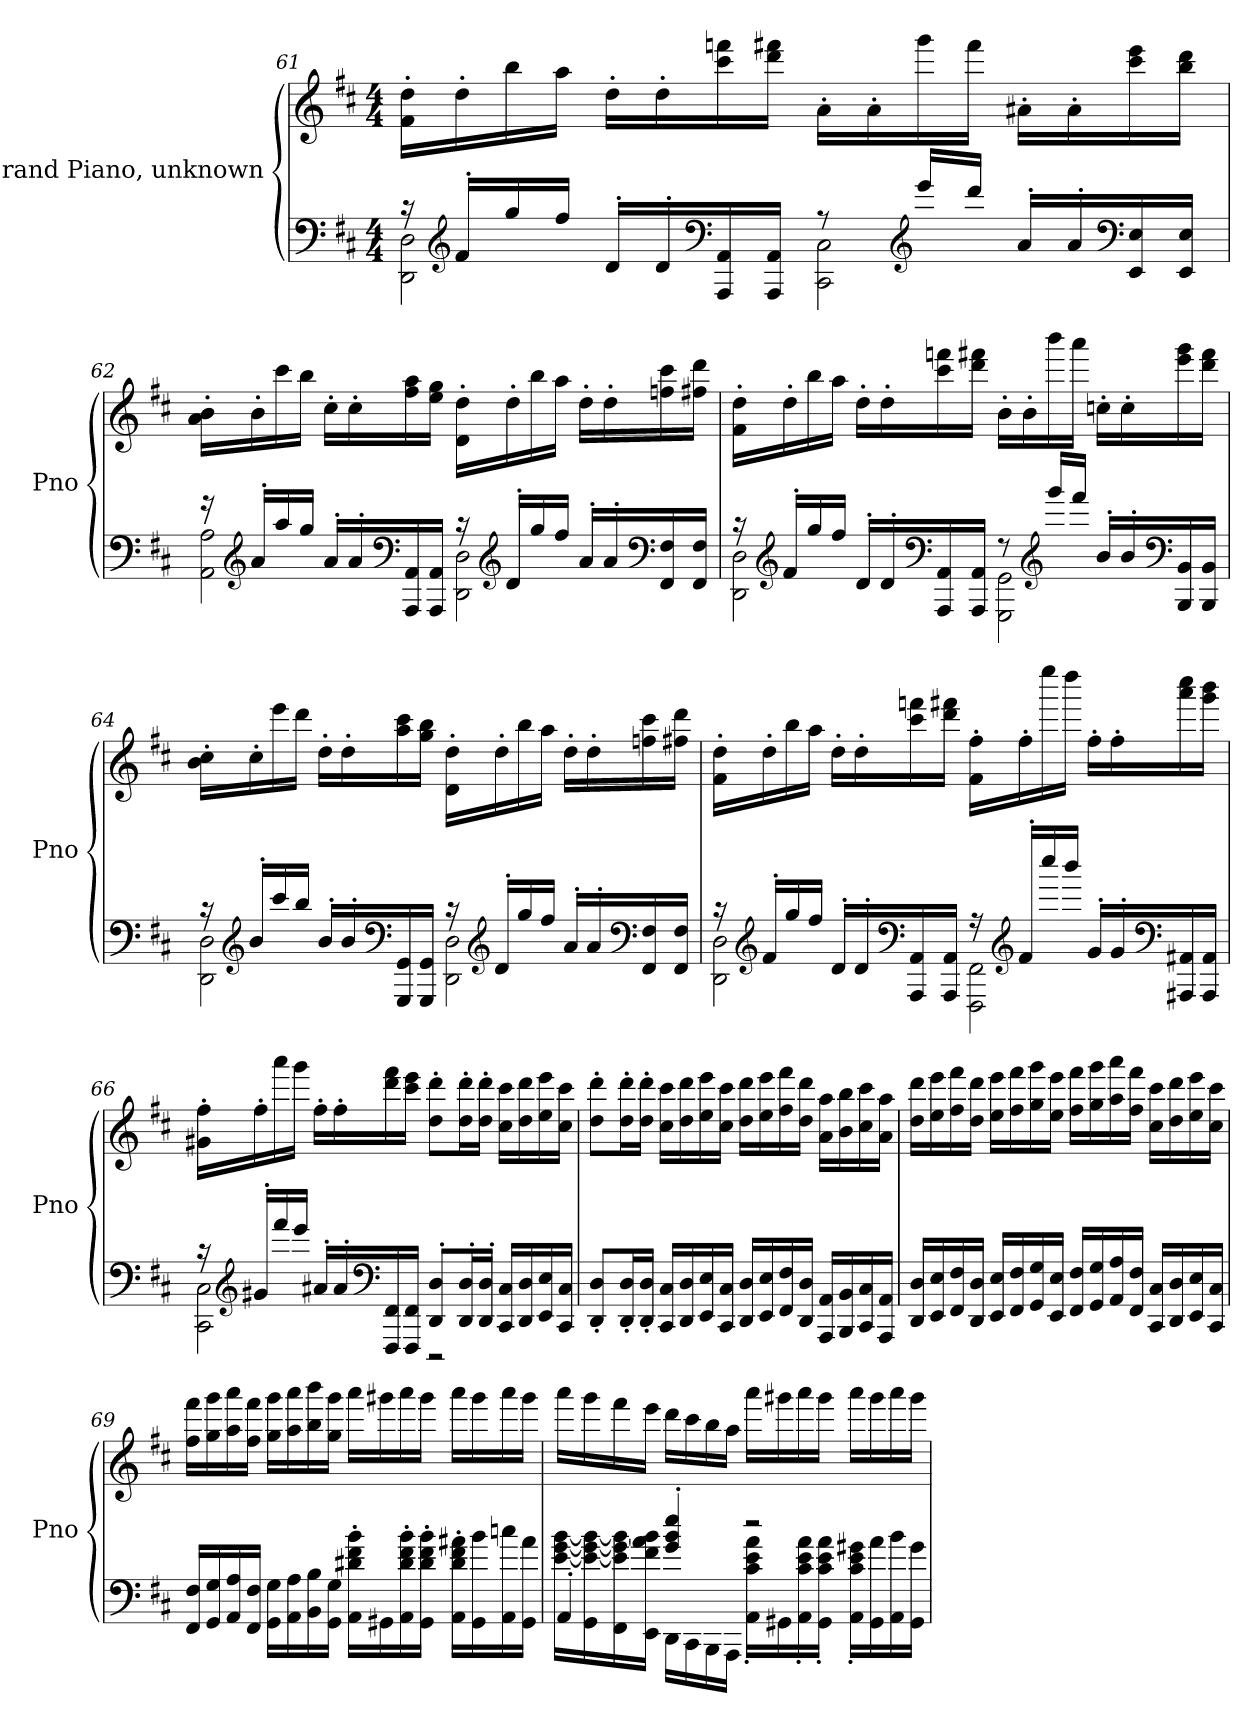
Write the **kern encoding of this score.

**kern	**kern
*part1	*part1
*staff2	*staff1
*I"Grand Piano, unknown	*
*I'Pno	*
!!LO:LB:g=z
*clefF4	*clefG2
*k[f#c#]	*k[f#c#]
*M4/4	*M4/4
=61	=61
*^	*
16r	2DD\ 2D\	16f#\' 16dd\'LL
*clefG2	*	*
16f#'/LL	.	16dd'\
16gg/	.	16bb\
16ff#/JJ	.	16aa\JJ
16d'/LL	.	16dd'\LL
16d'/	.	16dd'\
*clefF4	*	*
16AAA/ 16AA/	.	16ccc#\ 16fffn\
16AAA/ 16AA/JJ	.	16ddd\ 16fff#X\JJ
8r	2CC#\ 2C#\	16a'\LL
.	.	16a'\
*clefG2	*	*
16eee/LL	.	16ggg\
16ddd/JJ	.	16fff#\JJ
16a'/LL	.	16a#X'\LL
16a'/	.	16a#'\
*clefF4	*	*
16EE/ 16E/	.	16ccc#\ 16eee\
16EE/ 16E/JJ	.	16bb\ 16ddd\JJ
!!LO:PB:g=z
=62	=62	=62
16r	2AA\ 2A\	16a\' 16b\'LL
*clefG2	*	*
16a'/LL	.	16b'\
16aa/	.	16ccc#\
16gg/JJ	.	16bb\JJ
16a'/LL	.	16cc#'\LL
16a'/	.	16cc#'\
*clefF4	*	*
16AAA/ 16AA/	.	16ff#\ 16aa\
16AAA/ 16AA/JJ	.	16ee\ 16gg\JJ
16r	2DD\ 2D\	16d\' 16dd\'LL
*clefG2	*	*
16d'/LL	.	16dd'\
16gg/	.	16bb\
16ff#/JJ	.	16aa\JJ
16a'/LL	.	16dd'\LL
16a'/	.	16dd'\
*clefF4	*	*
16FF#/ 16F#/	.	16ffn\ 16ccc#\
16FF#/ 16F#/JJ	.	16ff#X\ 16ddd\JJ
!!LO:LB:g=z
=63	=63	=63
16r	2DD\ 2D\	16f#\' 16dd\'LL
*clefG2	*	*
16f#'/LL	.	16dd'\
16gg/	.	16bb\
16ff#/JJ	.	16aa\JJ
16d'/LL	.	16dd'\LL
16d'/	.	16dd'\
*clefF4	*	*
16AAA/ 16AA/	.	16ccc#\ 16fffn\
16AAA/ 16AA/JJ	.	16ddd\ 16fff#X\JJ
8r	2GGG\ 2GG\	16b'\LL
.	.	16b'\
*clefG2	*	*
16ggg/LL	.	16bbb\
16fff#/JJ	.	16aaa\JJ
16b'/LL	.	16ccn'\LL
16b'/	.	16cc'\
*clefF4	*	*
16BBB/ 16BB/	.	16eee\ 16ggg\
16BBB/ 16BB/JJ	.	16ddd\ 16fff#\JJ
!!LO:LB:g=z
=64	=64	=64
16r	2DD\ 2D\	16b\' 16cc#\'LL
*clefG2	*	*
16b'/LL	.	16cc#'\
16ccc#/	.	16eee\
16bb/JJ	.	16ddd\JJ
16b'/LL	.	16dd'\LL
16b'/	.	16dd'\
*clefF4	*	*
16GGG/ 16GG/	.	16aa\ 16ccc#\
16GGG/ 16GG/JJ	.	16gg\ 16bb\JJ
16r	2DD\ 2D\	16d\' 16dd\'LL
*clefG2	*	*
16d'/LL	.	16dd'\
16gg/	.	16bb\
16ff#/JJ	.	16aa\JJ
16a'/LL	.	16dd'\LL
16a'/	.	16dd'\
*clefF4	*	*
16FF#/ 16F#/	.	16ffn\ 16ccc#\
16FF#/ 16F#/JJ	.	16ff#X\ 16ddd\JJ
!!LO:LB:g=z
=65	=65	=65
16r	2DD\ 2D\	16f#\' 16dd\'LL
*clefG2	*	*
16f#'/LL	.	16dd'\
16gg/	.	16bb\
16ff#/JJ	.	16aa\JJ
16d'/LL	.	16dd'\LL
16d'/	.	16dd'\
*clefF4	*	*
16AAA/ 16AA/	.	16ccc#\ 16fffn\
16AAA/ 16AA/JJ	.	16ddd\ 16fff#X\JJ
16r	2FFF#\ 2FF#\	16f#\' 16ff#\'LL
*clefG2	*	*
16f#'/LL	.	16ff#'\
16cccc#/	.	16eeee\
16bbb/JJ	.	16dddd\JJ
16g'/LL	.	16ff#'\LL
16g'/	.	16ff#'\
*clefF4	*	*
16AAA#X/ 16AA#X/	.	16aaa\ 16cccc#\
16AAA#/ 16AA#/JJ	.	16ggg\ 16bbb\JJ
!!LO:LB:g=z
=66	=66	=66
16r	2CC#\ 2C#\	16g#X\' 16ff#\'LL
*clefG2	*	*
16g#X'/LL	.	16ff#'\
16fff#/	.	16aaa\
16eee/JJ	.	16ggg\JJ
16a#X'/LL	.	16ff#'\LL
16a#'/	.	16ff#'\
*clefF4	*	*
16FFF#/ 16FF#/	.	16ddd\ 16fff#\
16FFF#/ 16FF#/JJ	.	16ccc#\ 16eee\JJ
8DD/' 8D/'L	2r	8dd\' 8ddd\'L
16DD/' 16D/'L	.	16dd\' 16ddd\'L
16DD/' 16D/'JJ	.	16dd\' 16ddd\'JJ
16CC#/ 16C#/LL	.	16cc#\ 16ccc#\LL
16DD/ 16D/	.	16dd\ 16ddd\
16EE/ 16E/	.	16ee\ 16eee\
16CC#/ 16C#/JJ	.	16cc#\ 16ccc#\JJ
*v	*v	*
=67	=67
8DD/' 8D/'L	8dd\' 8ddd\'L
16DD/' 16D/'L	16dd\' 16ddd\'L
16DD/' 16D/'JJ	16dd\' 16ddd\'JJ
16CC#/ 16C#/LL	16cc#\ 16ccc#\LL
16DD/ 16D/	16dd\ 16ddd\
16EE/ 16E/	16ee\ 16eee\
16CC#/ 16C#/JJ	16cc#\ 16ccc#\JJ
16DD/ 16D/LL	16dd\ 16ddd\LL
16EE/ 16E/	16ee\ 16eee\
16FF#/ 16F#/	16ff#\ 16fff#\
16DD/ 16D/JJ	16dd\ 16ddd\JJ
16AAA/ 16AA/LL	16a\ 16aa\LL
16BBB/ 16BB/	16b\ 16bb\
16CC#/ 16C#/	16cc#\ 16ccc#\
16AAA/ 16AA/JJ	16a\ 16aa\JJ
!!LO:PB:g=z
=68	=68
16DD/ 16D/LL	16dd\ 16ddd\LL
16EE/ 16E/	16ee\ 16eee\
16FF#/ 16F#/	16ff#\ 16fff#\
16DD/ 16D/JJ	16dd\ 16ddd\JJ
16EE/ 16E/LL	16ee\ 16eee\LL
16FF#/ 16F#/	16ff#\ 16fff#\
16GG/ 16G/	16gg\ 16ggg\
16EE/ 16E/JJ	16ee\ 16eee\JJ
16FF#/ 16F#/LL	16ff#\ 16fff#\LL
16GG/ 16G/	16gg\ 16ggg\
16AA/ 16A/	16aa\ 16aaa\
16FF#/ 16F#/JJ	16ff#\ 16fff#\JJ
16CC#/ 16C#/LL	16cc#\ 16ccc#\LL
16DD/ 16D/	16dd\ 16ddd\
16EE/ 16E/	16ee\ 16eee\
16CC#/ 16C#/JJ	16cc#\ 16ccc#\JJ
=69	=69
16FF#/ 16F#/LL	16ff#\ 16fff#\LL
16GG/ 16G/	16gg\ 16ggg\
16AA/ 16A/	16aa\ 16aaa\
16FF#/ 16F#/JJ	16ff#\ 16fff#\JJ
16GG\ 16G\LL	16gg\ 16ggg\LL
16AA\ 16A\	16aa\ 16aaa\
16BB\ 16B\	16bb\ 16bbb\
16GG\ 16G\JJ	16gg\ 16ggg\JJ
16AA\' 16d#X\' 16f#\' 16b\'LL	16aaa\LL
16GG#X\	16ggg#X\
16AA\' 16d#\' 16f#\' 16b\'	16aaa\
16GG#\' 16d#\' 16f#\' 16b\'JJ	16ggg#\JJ
16AA\' 16d#\' 16f#\' 16a#X\'LL	16aaa\LL
16GG#\ 16b\	16ggg#\
16AA\ 16ccn\	16aaa\
16GG#\ 16a#\JJ	16ggg#\JJ
!!LO:LB:g=z
=70	=70
*^	*
4AA'/	[16e\ [16g\ [16b\LL	16aaa\LL
.	16GG\ 16e\_ 16g\_ 16b\_	16ggg\
.	16FF#\ 16e\] 16g\] 16b\_	16fff#\
.	16EE\ 16f#\ 16a\ 16b\]JJ	16eee\JJ
4g/' 4b/' 4ee/'	16DD\LL	16ddd\LL
.	16CC#\	16ccc#\
.	16BBB\	16bb\
.	16AAA\JJ	16aa\JJ
2r	16AA\' 16c#\' 16e\' 16a\'LL	16aaa\LL
.	16GG#X\	16ggg#X\
.	16AA\' 16c#\' 16e\' 16a\'	16aaa\
.	16GG#\' 16c#\' 16e\' 16a\'JJ	16ggg#\JJ
.	16AA\' 16c#\' 16e\' 16g#X\'LL	16aaa\LL
.	16GG#\ 16a\	16ggg#\
.	16AA\ 16b\	16aaa\
.	16GG#\ 16g#\JJ	16ggg#\JJ
*v	*v	*
=	=
*-	*-
